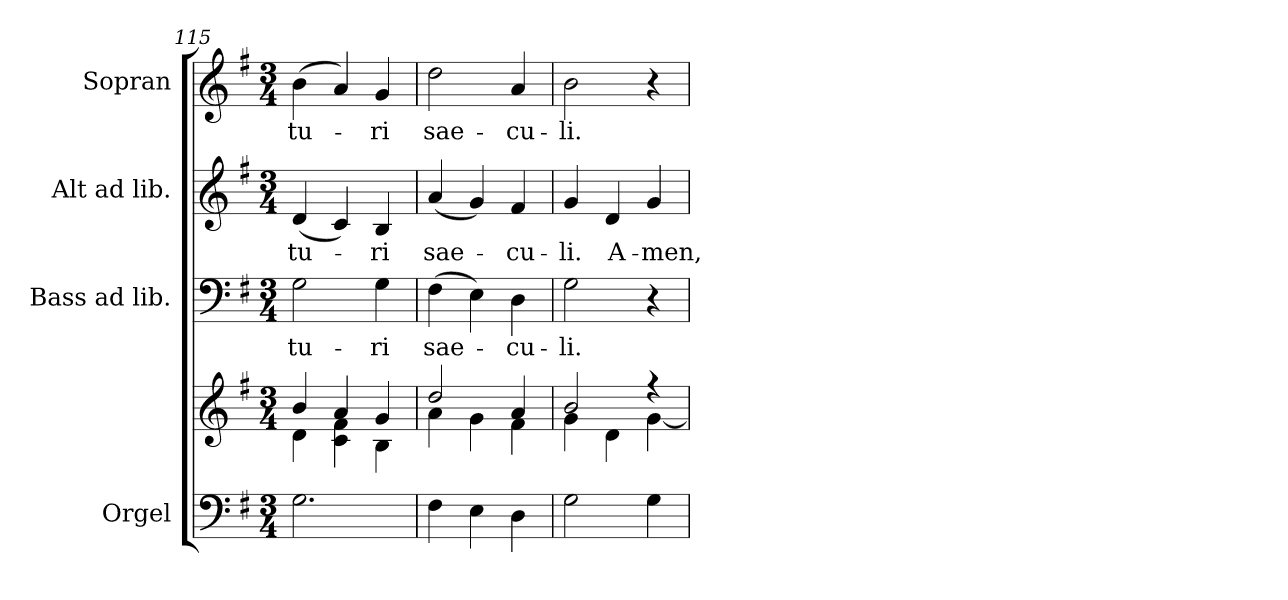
**kern	**kern	**kern	**text	**kern	**text	**kern	**text
*part4	*part4	*part3	*part3	*part2	*part2	*part1	*part1
*staff5	*staff4	*staff3	*staff3	*staff2	*staff2	*staff1	*staff1
*I"Orgel	*	*I"Bass ad lib.	*	*I"Alt ad lib.	*	*I"Sopran	*
*I'Org.	*	*I'B.	*	*I'A.	*	*I'S.	*
*clefF4	*clefG2	*clefF4	*	*clefG2	*	*clefG2	*
*k[f#]	*k[f#]	*k[f#]	*	*k[f#]	*	*k[f#]	*
*G:	*G:	*G:	*	*G:	*	*G:	*
*M3/4	*M3/4	*M3/4	*	*M3/4	*	*M3/4	*
=115	=115	=115	=115	=115	=115	=115	=115
*	*^	*	*	*	*	*	*
!	!	!	!	!LO:LY:b	!	!LO:LY:b	!	!LO:LY:b
2.G\	4b/	4d\	2G\	-tu-	(<4d/	-tu-	(>4b\	-tu-
.	4a/	4c\ 4f#\	.	.	4c/)	.	4a/)	.
!	!	!	!	!LO:LY:b	!	!LO:LY:b	!	!LO:LY:b
.	4g/	4B\	4G\	-ri	4B/	-ri	4g/	-ri
=116	=116	=116	=116	=116	=116	=116	=116	=116
!	!	!	!	!LO:LY:b	!	!LO:LY:b	!	!LO:LY:b
4F#\	2dd/	4a\	(>4F#\	sae-	(<4a/	sae-	2dd\	sae-
4E\	.	4g\	4E\)	.	4g/)	.	.	.
!	!	!	!	!LO:LY:b	!	!LO:LY:b	!	!LO:LY:b
4D\	4a/	4f#\	4D\	-cu-	4f#/	-cu-	4a/	-cu-
=117	=117	=117	=117	=117	=117	=117	=117	=117
!	!	!	!	!LO:LY:b	!	!LO:LY:b	!	!LO:LY:b
2G\	2b/	4g\	2G\	-li.	4g/	-li.	2b\	-li.
!	!	!	!	!	!	!LO:LY:b	!	!
.	.	4d\	.	.	4d/	A-	.	.
!	!	!	!	!	!	!LO:LY:b	!	!
4G\	4ree	[<4g\	4r	.	4g/	-men,	4r	.
*	*v	*v	*	*	*	*	*	*
=	=	=	=	=	=	=	=
*-	*-	*-	*-	*-	*-	*-	*-
